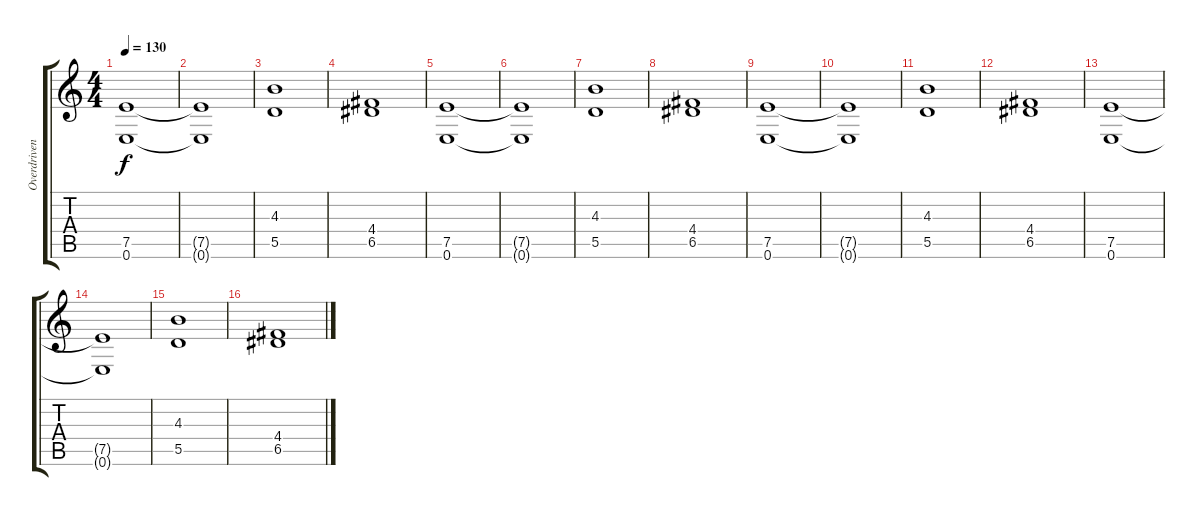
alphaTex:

\track ("Overdriven Guitar I" "Overdriven") {instrument overdrivenguitar}
\staff {score tabs}
\tuning (E4 B3 G3 D3 A2 E2) {hide}
\ts (4 4)
\tempo 130
\clef g2
\ks c
(7.5 0.6).1{dy f} |
(7.5{t} 0.6{t}).1{volume 10} |
(4.3 5.5).1 |
(4.4 6.5).1 |
(7.5 0.6).1{volume 11} |
(7.5{t} 0.6{t}).1 |
(4.3 5.5).1 |
(4.4 6.5).1{volume 13} |
(7.5 0.6).1 |
(7.5{t} 0.6{t}).1 |
(4.3 5.5).1{volume 13} |
(4.4 6.5).1 |
(7.5 0.6).1 |
(7.5{t} 0.6{t}).1 |
(4.3 5.5).1 |
(4.4 6.5).1
